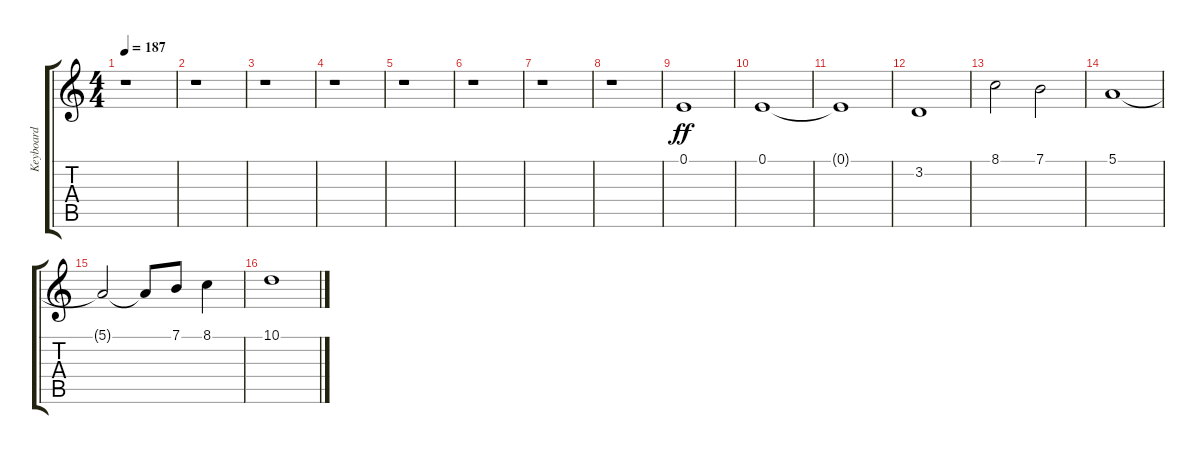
\track ("Keyboard" "Keyboard") {instrument acousticgrandpiano}
\staff {score tabs}
\tuning (E4 B3 G3 D3 A2 E2) {hide}
\ts (4 4)
\tempo 187
\clef g2
\ks c
r.1{dy ff} |
r.1 |
r.1 |
r.1 |
r.1 |
r.1 |
r.1 |
r.1 |
0.1.1 |
0.1.1 |
0.1{t}.1 |
3.2.1 |
8.1.2 7.1.2 |
5.1.1 |
5.1{t}.2 5.1{t}.8 7.1.8 8.1.4 |
10.1.1
